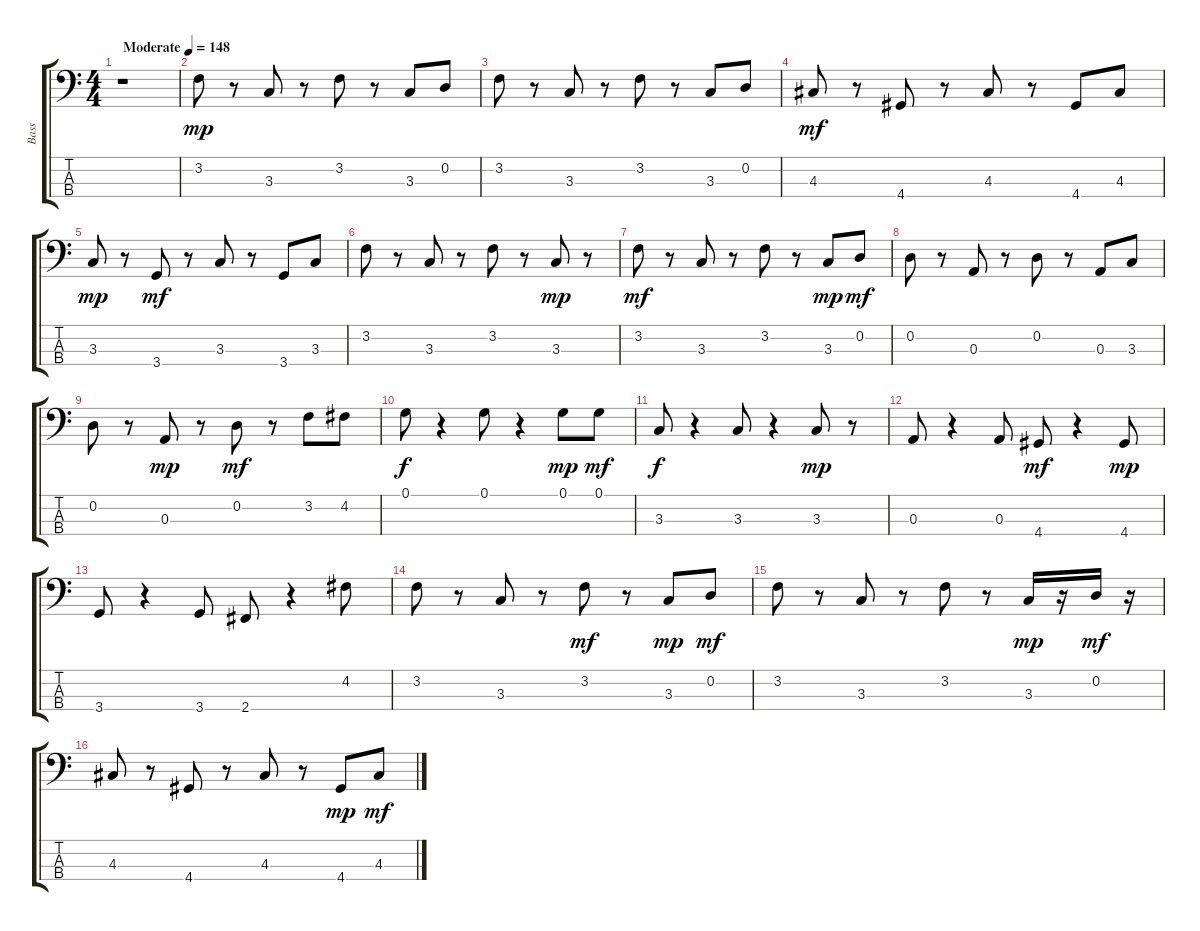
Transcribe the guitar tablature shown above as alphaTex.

\track ("Bass " "Bass ") {instrument acousticbass}
\staff {score tabs}
\tuning (G2 D2 A1 E1) {hide}
\ts (4 4)
\tempo (148 "Moderate")
\clef f4
\ks c
r.1{dy mp instrument acousticbass} |
3.2.8 r.8 3.3.8 r.8 3.2.8 r.8 3.3.8 0.2.8 |
3.2.8 r.8 3.3.8 r.8 3.2.8 r.8 3.3.8 0.2.8 |
4.3.8{dy mf} r.8 4.4.8 r.8 4.3.8 r.8 4.4.8 4.3.8 |
3.3.8{dy mp} r.8 3.4.8{dy mf} r.8 3.3.8 r.8 3.4.8 3.3.8 |
3.2.8 r.8 3.3.8 r.8 3.2.8 r.8 3.3.8{dy mp} r.8 |
3.2.8{dy mf} r.8 3.3.8 r.8 3.2.8 r.8 3.3.8{dy mp} 0.2.8{dy mf} |
0.2.8 r.8 0.3.8 r.8 0.2.8 r.8 0.3.8 3.3.8 |
0.2.8 r.8 0.3.8{dy mp} r.8 0.2.8{dy mf} r.8 3.2.8 4.2.8 |
0.1.8{dy f} r.4 0.1.8 r.4 0.1.8{dy mp} 0.1.8{dy mf} |
3.3.8{dy f} r.4 3.3.8 r.4 3.3.8{dy mp} r.8 |
0.3.8 r.4 0.3.8 4.4.8{dy mf} r.4 4.4.8{dy mp} |
3.4.8 r.4 3.4.8 2.4.8 r.4 4.2.8 |
3.2.8 r.8 3.3.8 r.8 3.2.8{dy mf} r.8 3.3.8{dy mp} 0.2.8{dy mf} |
3.2.8 r.8 3.3.8 r.8 3.2.8 r.8 3.3.16{dy mp} r.16 0.2.16{dy mf} r.16 |
4.3.8 r.8 4.4.8 r.8 4.3.8 r.8 4.4.8{dy mp} 4.3.8{dy mf}
